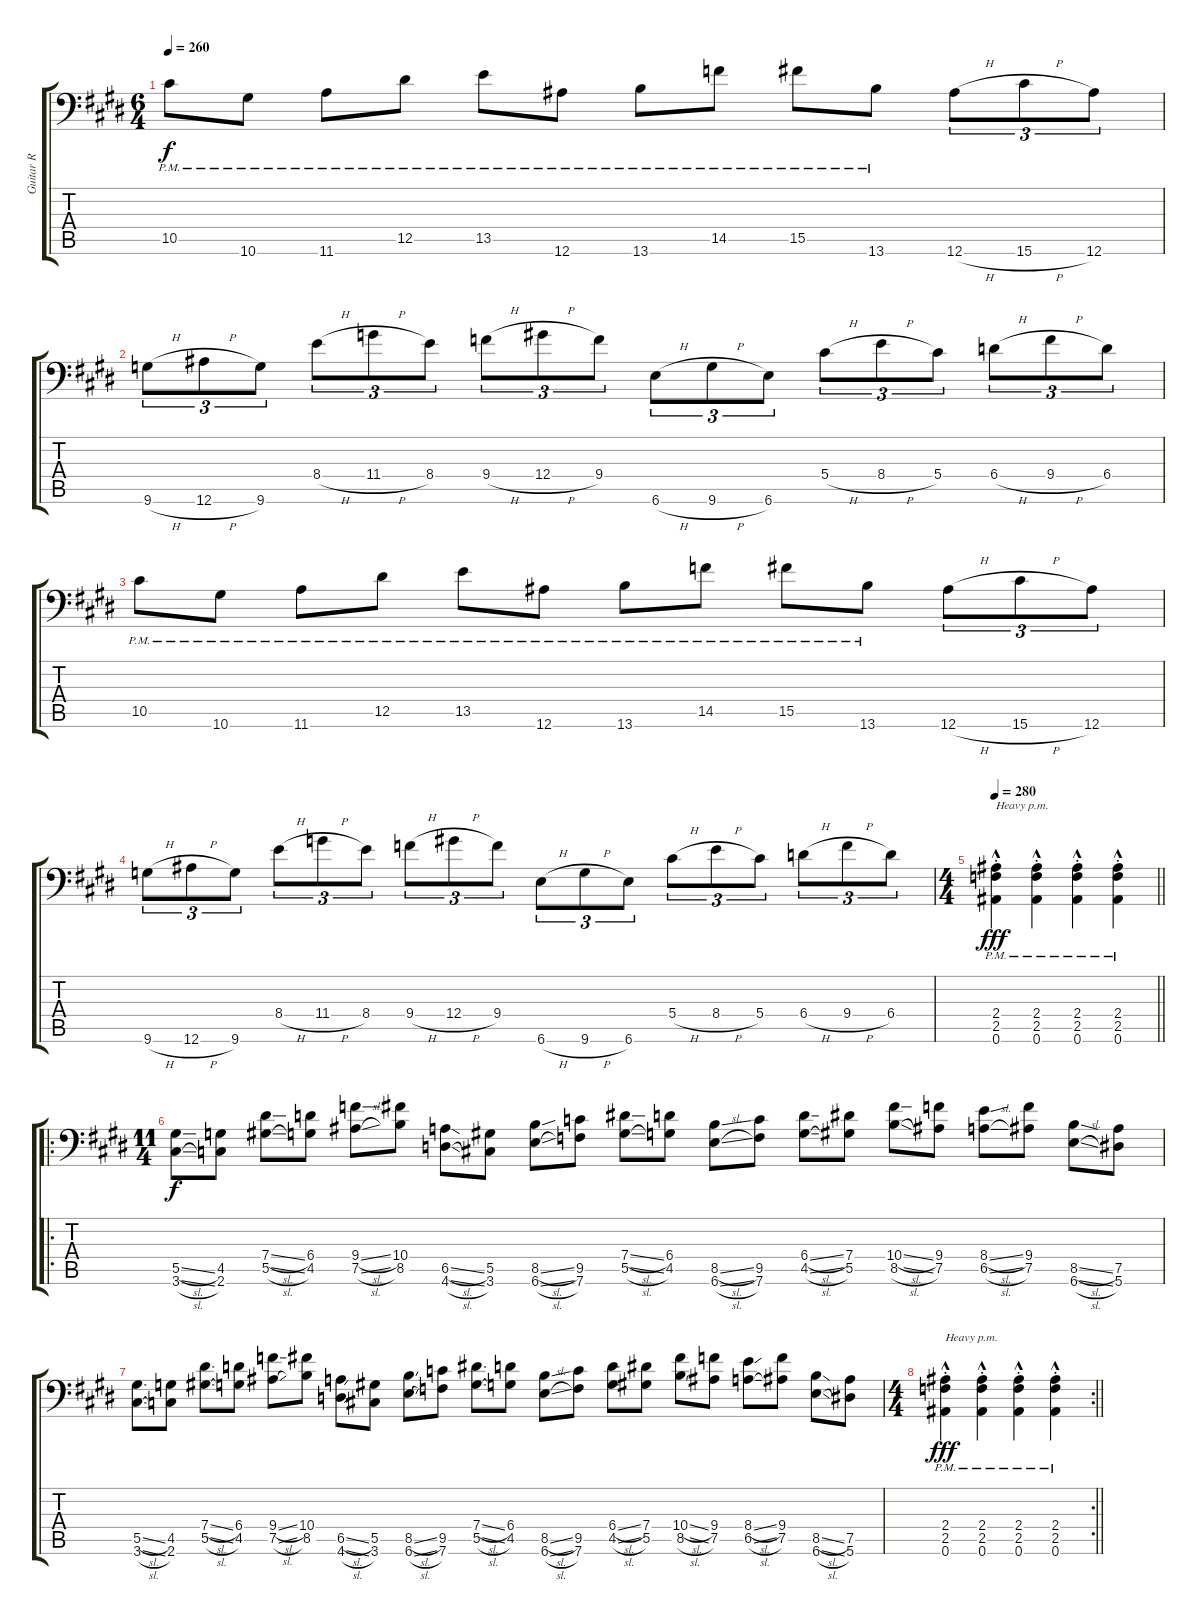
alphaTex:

\track ("Guitar R" "Guitar R") {instrument distortionguitar}
\staff {score tabs}
\tuning (Bb3 F3 Db3 Ab2 Eb2 Bb1) {hide}
\ts (6 4)
\tempo 260
\clef f4
\ks c#minor
10.5{pm}.8{dy f} 10.6{pm}.8 11.6{pm}.8 12.5{pm}.8 13.5{pm}.8 12.6{pm}.8 13.6{pm}.8 14.5{pm}.8 15.5{pm}.8 13.6{pm}.8 12.6{h}.8{tu (3 2)} 15.6{h}.8{tu (3 2)} 12.6.8{tu (3 2)} |
9.6{h}.8{tu (3 2)} 12.6{h}.8{tu (3 2)} 9.6.8{tu (3 2)} 8.4{h}.8{tu (3 2)} 11.4{h}.8{tu (3 2)} 8.4.8{tu (3 2)} 9.4{h}.8{tu (3 2)} 12.4{h}.8{tu (3 2)} 9.4.8{tu (3 2)} 6.6{h}.8{tu (3 2)} 9.6{h}.8{tu (3 2)} 6.6.8{tu (3 2)} 5.4{h}.8{tu (3 2)} 8.4{h}.8{tu (3 2)} 5.4.8{tu (3 2)} 6.4{h}.8{tu (3 2)} 9.4{h}.8{tu (3 2)} 6.4.8{tu (3 2)} |
10.5{pm}.8 10.6{pm}.8 11.6{pm}.8 12.5{pm}.8 13.5{pm}.8 12.6{pm}.8 13.6{pm}.8 14.5{pm}.8 15.5{pm}.8 13.6{pm}.8 12.6{h}.8{tu (3 2)} 15.6{h}.8{tu (3 2)} 12.6.8{tu (3 2)} |
9.6{h}.8{tu (3 2)} 12.6{h}.8{tu (3 2)} 9.6.8{tu (3 2)} 8.4{h}.8{tu (3 2)} 11.4{h}.8{tu (3 2)} 8.4.8{tu (3 2)} 9.4{h}.8{tu (3 2)} 12.4{h}.8{tu (3 2)} 9.4.8{tu (3 2)} 6.6{h}.8{tu (3 2)} 9.6{h}.8{tu (3 2)} 6.6.8{tu (3 2)} 5.4{h}.8{tu (3 2)} 8.4{h}.8{tu (3 2)} 5.4.8{tu (3 2)} 6.4{h}.8{tu (3 2)} 9.4{h}.8{tu (3 2)} 6.4.8{tu (3 2)} |
\ts (4 4)
\tempo 280
\barLineRight lightlight
(2.4{hac pm st} 2.5{hac pm st} 0.6{hac pm st}).4{txt "Heavy p.m." dy fff} (2.4{hac pm st} 2.5{hac pm st} 0.6{hac pm st}).4 (2.4{hac pm st} 2.5{hac pm st} 0.6{hac pm st}).4 (2.4{hac pm st} 2.5{hac pm st} 0.6{hac pm st}).4 |
\ro
\ts (11 4)
(5.5{sl} 3.6{sl}).8{dy f} (4.5 2.6).8 (7.4{sl} 5.5{sl}).8 (6.4 4.5).8 (9.4{sl} 7.5{sl}).8 (10.4 8.5).8 (6.5{sl} 4.6{sl}).8 (5.5 3.6).8 (8.5{sl} 6.6{sl}).8 (9.5 7.6).8 (7.4{sl} 5.5{sl}).8 (6.4 4.5).8 (8.5{sl} 6.6{sl}).8 (9.5 7.6).8 (6.4{sl} 4.5{sl}).8 (7.4 5.5).8 (10.4{sl} 8.5{sl}).8 (9.4 7.5).8 (8.4{sl} 6.5{sl}).8 (9.4 7.5).8 (8.5{sl} 6.6{sl}).8 (7.5 5.6).8 |
(5.5{sl} 3.6{sl}).8 (4.5 2.6).8 (7.4{sl} 5.5{sl}).8 (6.4 4.5).8 (9.4{sl} 7.5{sl}).8 (10.4 8.5).8 (6.5{sl} 4.6{sl}).8 (5.5 3.6).8 (8.5{sl} 6.6{sl}).8 (9.5 7.6).8 (7.4{sl} 5.5{sl}).8 (6.4 4.5).8 (8.5{sl} 6.6{sl}).8 (9.5 7.6).8 (6.4{sl} 4.5{sl}).8 (7.4 5.5).8 (10.4{sl} 8.5{sl}).8 (9.4 7.5).8 (8.4{sl} 6.5{sl}).8 (9.4 7.5).8 (8.5{sl} 6.6{sl}).8 (7.5 5.6).8 |
\rc 2
\ts (4 4)
\barLineRight lightlight
(2.4{hac pm st} 2.5{hac pm st} 0.6{hac pm st}).4{txt "Heavy p.m." dy fff} (2.4{hac pm st} 2.5{hac pm st} 0.6{hac pm st}).4 (2.4{hac pm st} 2.5{hac pm st} 0.6{hac pm st}).4 (2.4{hac pm st} 2.5{hac pm st} 0.6{hac pm st}).4
